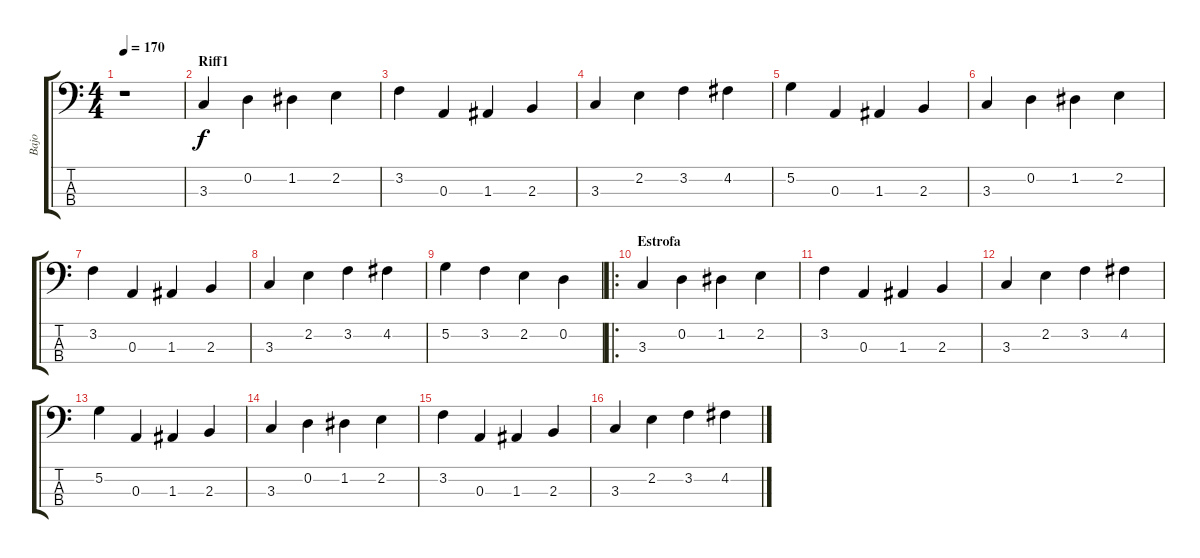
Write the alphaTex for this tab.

\track ("Bajo" "Bajo") {instrument electricbassfinger}
\staff {score tabs}
\tuning (G2 D2 A1 E1) {hide}
\ts (4 4)
\tempo 170
\clef f4
\ks c
r.1{dy f} |
\section ("" "Riff1")
3.3.4 0.2.4 1.2.4 2.2.4 |
3.2.4 0.3.4 1.3.4 2.3.4 |
3.3.4 2.2.4 3.2.4 4.2.4 |
5.2.4 0.3.4 1.3.4 2.3.4 |
3.3.4 0.2.4 1.2.4 2.2.4 |
3.2.4 0.3.4 1.3.4 2.3.4 |
3.3.4 2.2.4 3.2.4 4.2.4 |
5.2.4 3.2.4 2.2.4 0.2.4 |
\ro
\section ("" "Estrofa")
3.3.4 0.2.4 1.2.4 2.2.4 |
3.2.4 0.3.4 1.3.4 2.3.4 |
3.3.4 2.2.4 3.2.4 4.2.4 |
5.2.4 0.3.4 1.3.4 2.3.4 |
3.3.4 0.2.4 1.2.4 2.2.4 |
3.2.4 0.3.4 1.3.4 2.3.4 |
3.3.4 2.2.4 3.2.4 4.2.4
